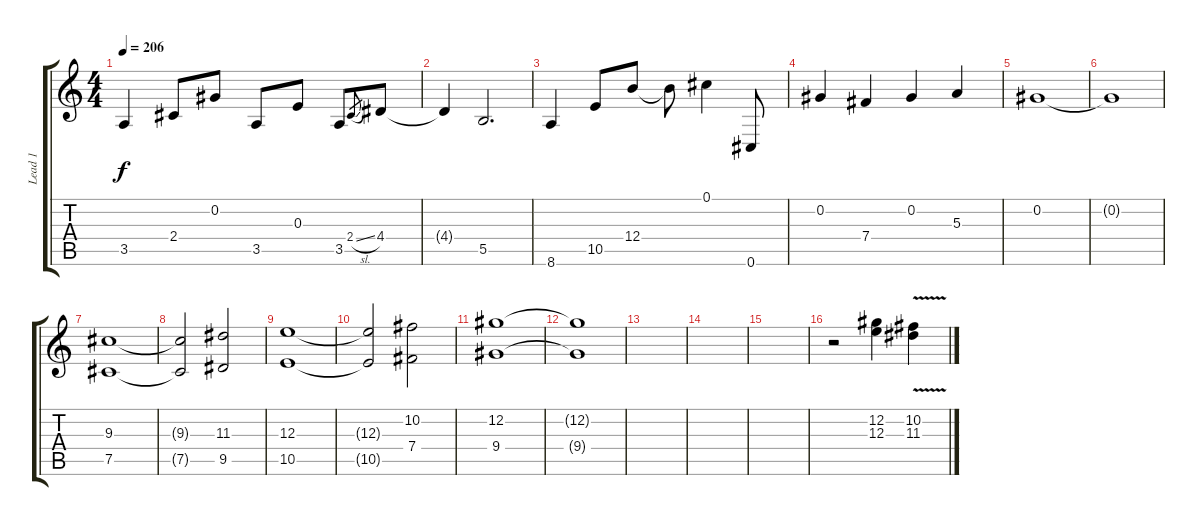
\track ("Lead 1" "Lead 1") {instrument distortionguitar}
\staff {score tabs}
\tuning (Db4 Ab3 E3 B2 Gb2 Db2) {hide}
\ts (4 4)
\tempo 206
\clef g2
\ks c
3.5.4{dy f} 2.4.8 0.2.8 3.5.8 0.3.8 3.5.8 2.4{sl}.8{gr} 4.4.8 |
4.4{t}.4 5.5.2{d} |
8.6.4 10.5.8 12.4.8 12.4{t}.8 0.1.4 0.6.8 |
0.2.4 7.4.4 0.2.4 5.3.4 |
0.2.1 |
0.2{t}.1 |
(9.3 7.5).1{volume 13 balance 8 instrument distortionguitar} |
(9.3{t} 7.5{t}).2 (11.3 9.5).2 |
(12.3 10.5).1 |
(12.3{t} 10.5{t}).2 (10.2 7.4).2 |
(12.2 9.4).1 |
(12.2{t} 9.4{t}).1 |
|
|
|
r.2 (12.2 12.3).4 (10.2{v} 11.3{v}).4
